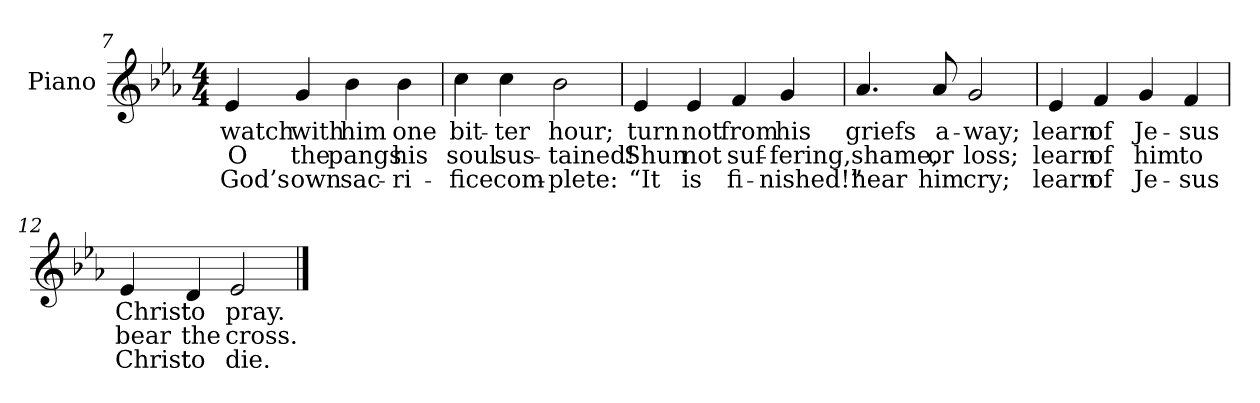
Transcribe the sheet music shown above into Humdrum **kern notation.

**kern	**text	**text	**text
*part1	*part1	*part1	*part1
*staff1	*staff1	*staff1	*staff1
*I"Piano	*	*	*
*I'Pno.	*	*	*
!!LO:LB:g=z
*clefG2	*	*	*
*k[b-e-a-]	*	*	*
*E-:	*	*	*
*M4/4	*	*	*
=7	=7	=7	=7
!	!LO:LY:b:color=#000000	!LO:LY:b:color=#000000	!LO:LY:b:color=#000000
4e-i/	watch	O	God’s
!	!LO:LY:b:color=#000000	!LO:LY:b:color=#000000	!LO:LY:b:color=#000000
4gi/	with	the	own
!	!LO:LY:b:color=#000000	!LO:LY:b:color=#000000	!LO:LY:b:color=#000000
4b-i\	him	pangs	sac-
!	!LO:LY:b:color=#000000	!LO:LY:b:color=#000000	!LO:LY:b:color=#000000
4b-i\	one	his	-ri-
=8	=8	=8	=8
!	!LO:LY:b:color=#000000	!LO:LY:b:color=#000000	!LO:LY:b:color=#000000
4cci\	bit-	soul	-fice
!	!LO:LY:b:color=#000000	!LO:LY:b:color=#000000	!LO:LY:b:color=#000000
4cci\	-ter	sus-	com-
!	!LO:LY:b:color=#000000	!LO:LY:b:color=#000000	!LO:LY:b:color=#000000
2b-i\	hour;	-tained!	-plete:
=9	=9	=9	=9
!	!LO:LY:b:color=#000000	!LO:LY:b:color=#000000	!LO:LY:b:color=#000000
4e-i/	turn	Shun	“It
!	!LO:LY:b:color=#000000	!LO:LY:b:color=#000000	!LO:LY:b:color=#000000
4e-i/	not	not	is
!	!LO:LY:b:color=#000000	!LO:LY:b:color=#000000	!LO:LY:b:color=#000000
4fi/	from	suf-	fi-
!	!LO:LY:b:color=#000000	!LO:LY:b:color=#000000	!LO:LY:b:color=#000000
4gi/	his	-fering,	-nished!”
!!LO:LB:g=z
=10	=10	=10	=10
!	!LO:LY:b:color=#000000	!LO:LY:b:color=#000000	!LO:LY:b:color=#000000
4.a-i/	griefs	shame,	hear
!	!LO:LY:b:color=#000000	!LO:LY:b:color=#000000	!LO:LY:b:color=#000000
8a-i/	a-	or	him
!	!LO:LY:b:color=#000000	!LO:LY:b:color=#000000	!LO:LY:b:color=#000000
2gi/	-way;	loss;	cry;
=11	=11	=11	=11
!	!LO:LY:b:color=#000000	!LO:LY:b:color=#000000	!LO:LY:b:color=#000000
4e-i/	learn	learn	learn
!	!LO:LY:b:color=#000000	!LO:LY:b:color=#000000	!LO:LY:b:color=#000000
4fi/	of	of	of
!	!LO:LY:b:color=#000000	!LO:LY:b:color=#000000	!LO:LY:b:color=#000000
4gi/	Je-	him	Je-
!	!LO:LY:b:color=#000000	!LO:LY:b:color=#000000	!LO:LY:b:color=#000000
4fi/	-sus	to	-sus
=12	=12	=12	=12
!	!LO:LY:b:color=#000000	!LO:LY:b:color=#000000	!LO:LY:b:color=#000000
4e-i/	Christ	bear	Christ
!	!LO:LY:b:color=#000000	!LO:LY:b:color=#000000	!LO:LY:b:color=#000000
4di/	to	the	to
!	!LO:LY:b:color=#000000	!LO:LY:b:color=#000000	!LO:LY:b:color=#000000
2e-i/	pray.	cross.	die.
==	==	==	==
*-	*-	*-	*-
